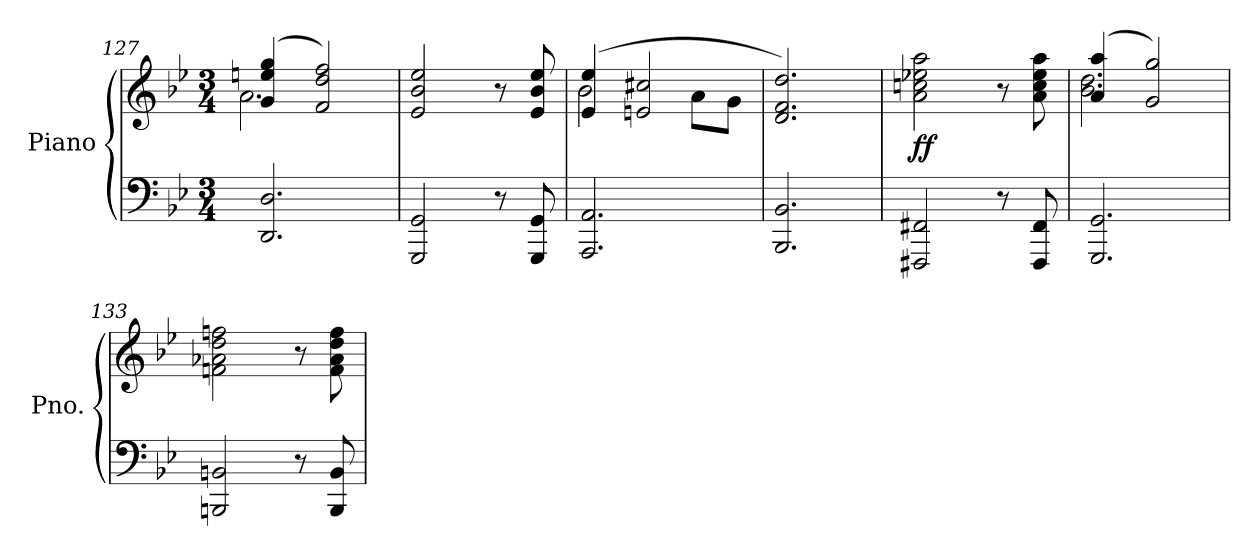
**kern	**kern	**dynam
*part1	*part1	*part1
*staff2	*staff1	*staff1/2
*I"Piano	*	*
*I'Pno.	*	*
*clefF4	*clefG2	*
*k[b-e-]	*k[b-e-]	*
*M3/4	*M3/4	*
=127	=127	=127
*	*^	*
2.DD/ 2.D/	(>4g/ 4een/ 4gg/	2.a\	.
.	2f/ 2dd/ 2ff/)	.	.
*	*v	*v	*
=128	=128	=128
2GGG/ 2GG/	2e-/ 2b-/ 2ee-/	.
8r	8r	.
8GGG/ 8GG/	8e-/ 8b-/ 8ee-/	.
=129	=129	=129
*	*^	*
2.AAA/ 2.AA/	(>4e-/ 4ee-/	2b-\	.
.	2en/ 2cc#X/	.	.
.	.	8a\L	.
.	.	8g\J	.
*	*v	*v	*
=130	=130	=130
2.BBB-/ 2.BB-/	2.d/ 2.f/ 2.dd/)	.
=131	=131	=131
!	!	!LO:DY:b
2FFF#X/ 2FF#X/	2a\ 2ccn\ 2ee-X\ 2aa\	ff
8r	8r	.
8FFF#/ 8FF#/	8a\ 8cc\ 8ee-\ 8aa\	.
=132	=132	=132
*	*^	*
2.GGG/ 2.GG/	(>4a/ 4aa/	2.b-\ 2.dd\	.
.	2g/ 2gg/)	.	.
*	*v	*v	*
=133	=133	=133
2BBBn/ 2BBn/	2fn\ 2a-X\ 2dd\ 2ffn\	.
8r	8r	.
8BBB/ 8BB/	8f\ 8a-\ 8dd\ 8ff\	.
=	=	=
*-	*-	*-
